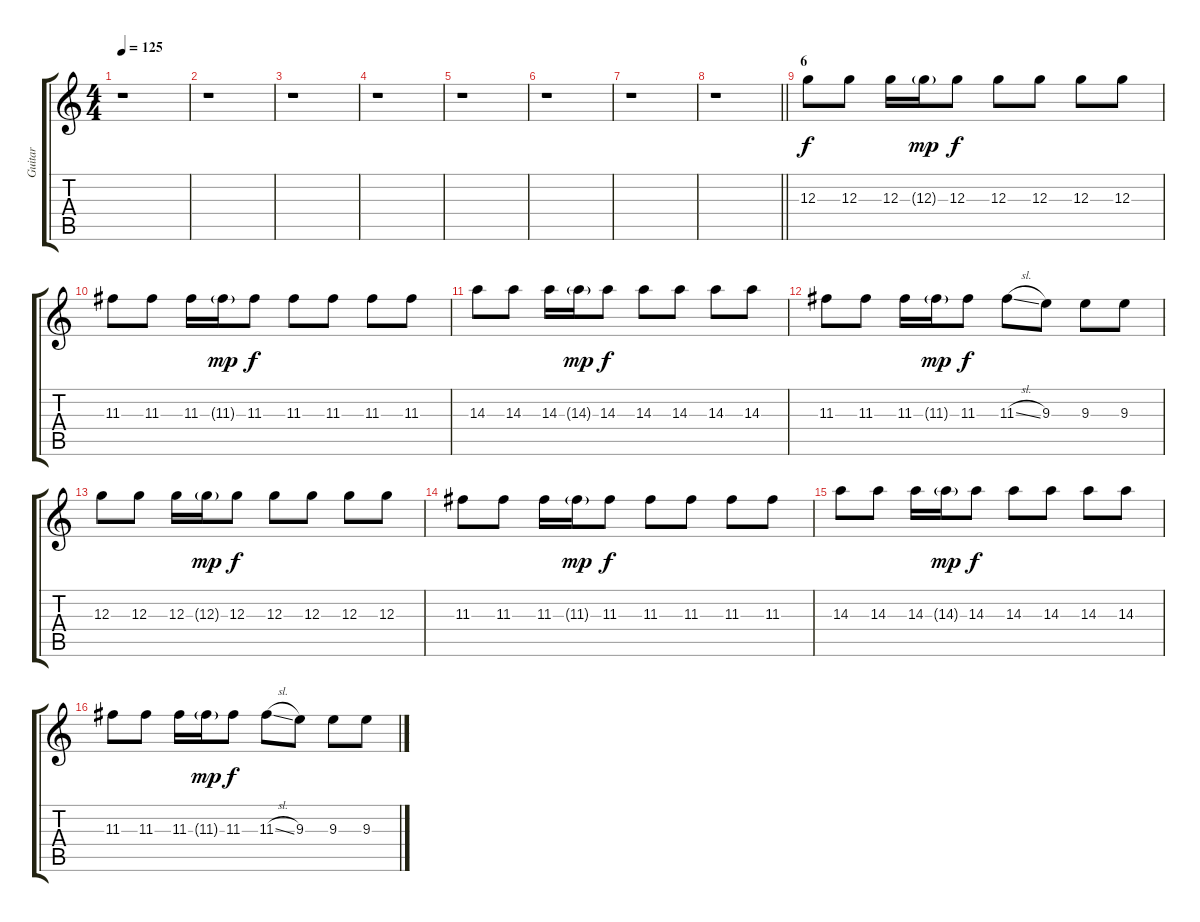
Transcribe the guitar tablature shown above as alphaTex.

\track ("Guitar" "Guitar") {instrument electricguitarjazz}
\staff {score tabs}
\tuning (D4 B3 G3 D3 A2 D2) {hide}
\ts (4 4)
\tempo 125
\clef g2
\ks c
r.1{dy p} |
r.1 |
r.1 |
r.1 |
r.1 |
r.1 |
r.1 |
\barLineRight lightlight
r.1 |
\section ("" "6")
12.3.8{dy f volume 4 balance 0 instrument overdrivenguitar} 12.3.8 12.3.16 12.3{g}.16{dy mp} 12.3.8{dy f} 12.3.8 12.3.8 12.3.8 12.3.8 |
11.3.8 11.3.8 11.3.16 11.3{g}.16{dy mp} 11.3.8{dy f} 11.3.8 11.3.8 11.3.8 11.3.8 |
14.3.8 14.3.8 14.3.16 14.3{g}.16{dy mp} 14.3.8{dy f} 14.3.8 14.3.8 14.3.8 14.3.8 |
11.3.8 11.3.8 11.3.16 11.3{g}.16{dy mp} 11.3.8{dy f} 11.3{sl}.8 9.3.8 9.3.8 9.3.8 |
12.3.8 12.3.8 12.3.16 12.3{g}.16{dy mp} 12.3.8{dy f} 12.3.8 12.3.8 12.3.8 12.3.8 |
11.3.8 11.3.8 11.3.16 11.3{g}.16{dy mp} 11.3.8{dy f} 11.3.8 11.3.8 11.3.8 11.3.8 |
14.3.8 14.3.8 14.3.16 14.3{g}.16{dy mp} 14.3.8{dy f} 14.3.8 14.3.8 14.3.8 14.3.8 |
11.3.8 11.3.8 11.3.16 11.3{g}.16{dy mp} 11.3.8{dy f} 11.3{sl}.8 9.3.8 9.3.8 9.3.8
